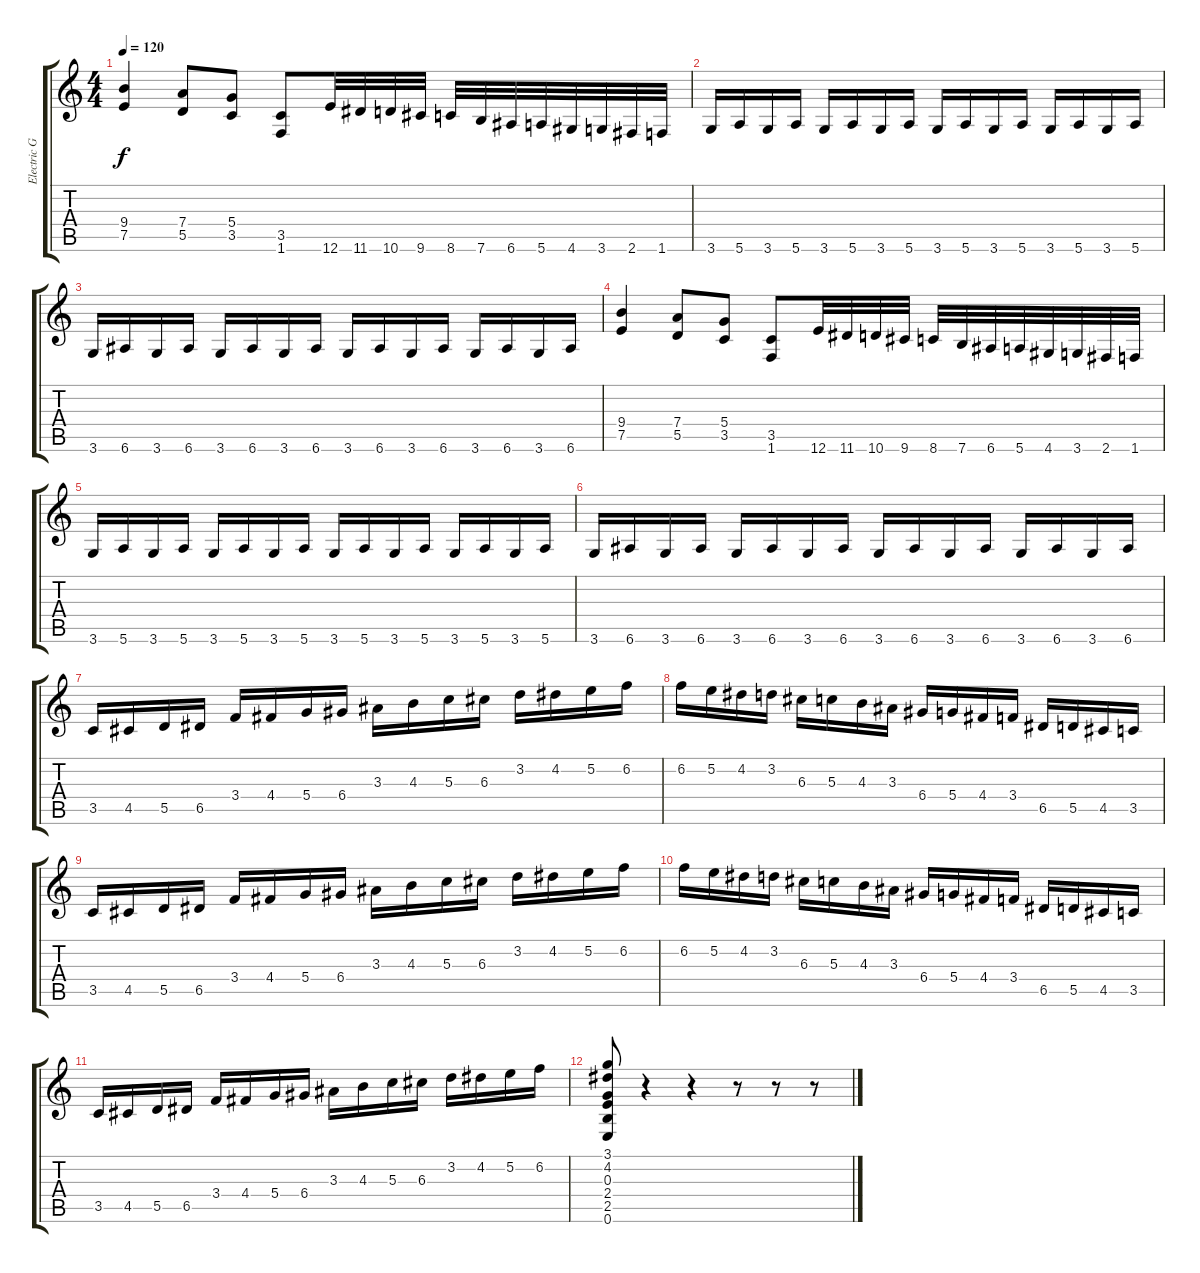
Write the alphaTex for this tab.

\track ("Electric Guitar " "Electric G") {instrument distortionguitar}
\staff {score tabs}
\tuning (E4 B3 G3 D3 A2 E2) {hide}
\ts (4 4)
\tempo 120
\clef g2
\ks c
(9.4 7.5).4{dy f} (7.4 5.5).8 (5.4 3.5).8 (3.5 1.6).8 12.6.32 11.6.32 10.6.32 9.6.32 8.6.32 7.6.32 6.6.32 5.6.32 4.6.32 3.6.32 2.6.32 1.6.32 |
3.6.16 5.6.16 3.6.16 5.6.16 3.6.16 5.6.16 3.6.16 5.6.16 3.6.16 5.6.16 3.6.16 5.6.16 3.6.16 5.6.16 3.6.16 5.6.16 |
3.6.16 6.6.16 3.6.16 6.6.16 3.6.16 6.6.16 3.6.16 6.6.16 3.6.16 6.6.16 3.6.16 6.6.16 3.6.16 6.6.16 3.6.16 6.6.16 |
(9.4 7.5).4 (7.4 5.5).8 (5.4 3.5).8 (3.5 1.6).8 12.6.32 11.6.32 10.6.32 9.6.32 8.6.32 7.6.32 6.6.32 5.6.32 4.6.32 3.6.32 2.6.32 1.6.32 |
3.6.16 5.6.16 3.6.16 5.6.16 3.6.16 5.6.16 3.6.16 5.6.16 3.6.16 5.6.16 3.6.16 5.6.16 3.6.16 5.6.16 3.6.16 5.6.16 |
3.6.16 6.6.16 3.6.16 6.6.16 3.6.16 6.6.16 3.6.16 6.6.16 3.6.16 6.6.16 3.6.16 6.6.16 3.6.16 6.6.16 3.6.16 6.6.16 |
3.5.16 4.5.16 5.5.16 6.5.16 3.4.16 4.4.16 5.4.16 6.4.16 3.3.16 4.3.16 5.3.16 6.3.16 3.2.16 4.2.16 5.2.16 6.2.16 |
6.2.16 5.2.16 4.2.16 3.2.16 6.3.16 5.3.16 4.3.16 3.3.16 6.4.16 5.4.16 4.4.16 3.4.16 6.5.16 5.5.16 4.5.16 3.5.16 |
3.5.16 4.5.16 5.5.16 6.5.16 3.4.16 4.4.16 5.4.16 6.4.16 3.3.16 4.3.16 5.3.16 6.3.16 3.2.16 4.2.16 5.2.16 6.2.16 |
6.2.16 5.2.16 4.2.16 3.2.16 6.3.16 5.3.16 4.3.16 3.3.16 6.4.16 5.4.16 4.4.16 3.4.16 6.5.16 5.5.16 4.5.16 3.5.16 |
3.5.16 4.5.16 5.5.16 6.5.16 3.4.16 4.4.16 5.4.16 6.4.16 3.3.16 4.3.16 5.3.16 6.3.16 3.2.16 4.2.16 5.2.16 6.2.16 |
(3.1 4.2 0.3 2.4 2.5 0.6).8 r.4 r.4 r.8 r.8 r.8
